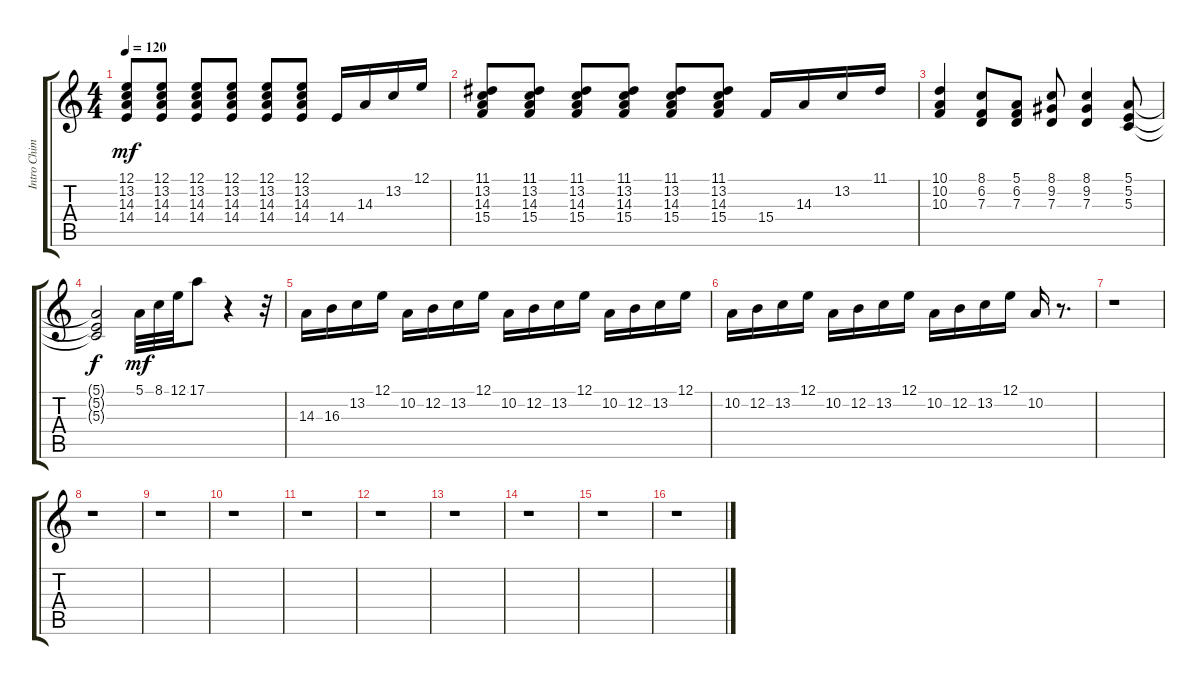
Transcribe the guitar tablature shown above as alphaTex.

\track ("Intro Chime Synth" "Intro Chim") {instrument pad1newage}
\staff {score tabs}
\tuning (E4 B3 G3 D3 A2 E2) {hide}
\ts (4 4)
\tempo 120
\clef g2
\ks c
(12.1 13.2 14.3 14.4).8{dy mf instrument pad1newage} (12.1 13.2 14.3 14.4).8{volume 16} (12.1 13.2 14.3 14.4).8 (12.1 13.2 14.3 14.4).8 (12.1 13.2 14.3 14.4).8 (12.1 13.2 14.3 14.4).8 14.4.16 14.3.16 13.2.16 12.1.16 |
(11.1 13.2 14.3 15.4).8 (11.1 13.2 14.3 15.4).8 (11.1 13.2 14.3 15.4).8 (11.1 13.2 14.3 15.4).8 (11.1 13.2 14.3 15.4).8 (11.1 13.2 14.3 15.4).8 15.4.16 14.3.16 13.2.16 11.1.16 |
(10.1 10.2 10.3).4 (8.1 6.2 7.3).8 (5.1 6.2 7.3).8 (8.1 9.2 7.3).8 (8.1 9.2 7.3).4 (5.1 5.2 5.3).8 |
(5.1{t} 5.2{t} 5.3{t}).2{dy f} 5.1.32{dy mf} 8.1.32 12.1.32 17.1.8 r.4 r.32 |
14.3.16{balance 1} 16.3.16{balance 4} 13.2.16{balance 8} 12.1.16{balance 11} 10.2.16{balance 14} 12.2.16{balance 11} 13.2.16{balance 8} 12.1.16{balance 4} 10.2.16{balance 1} 12.2.16{balance 4} 13.2.16{balance 8} 12.1.16{balance 11} 10.2.16{balance 14} 12.2.16{balance 11} 13.2.16{balance 8} 12.1.16{balance 4} |
10.2.16{balance 1} 12.2.16{balance 4} 13.2.16{balance 8} 12.1.16{balance 11} 10.2.16{balance 14} 12.2.16{balance 11} 13.2.16{balance 8} 12.1.16{balance 4} 10.2.16{balance 1} 12.2.16{balance 4} 13.2.16{balance 8} 12.1.16{balance 11} 10.2.16{balance 14} r.8{d} |
r.1 |
r.1 |
r.1 |
r.1 |
r.1 |
r.1 |
r.1 |
r.1 |
r.1 |
r.1
